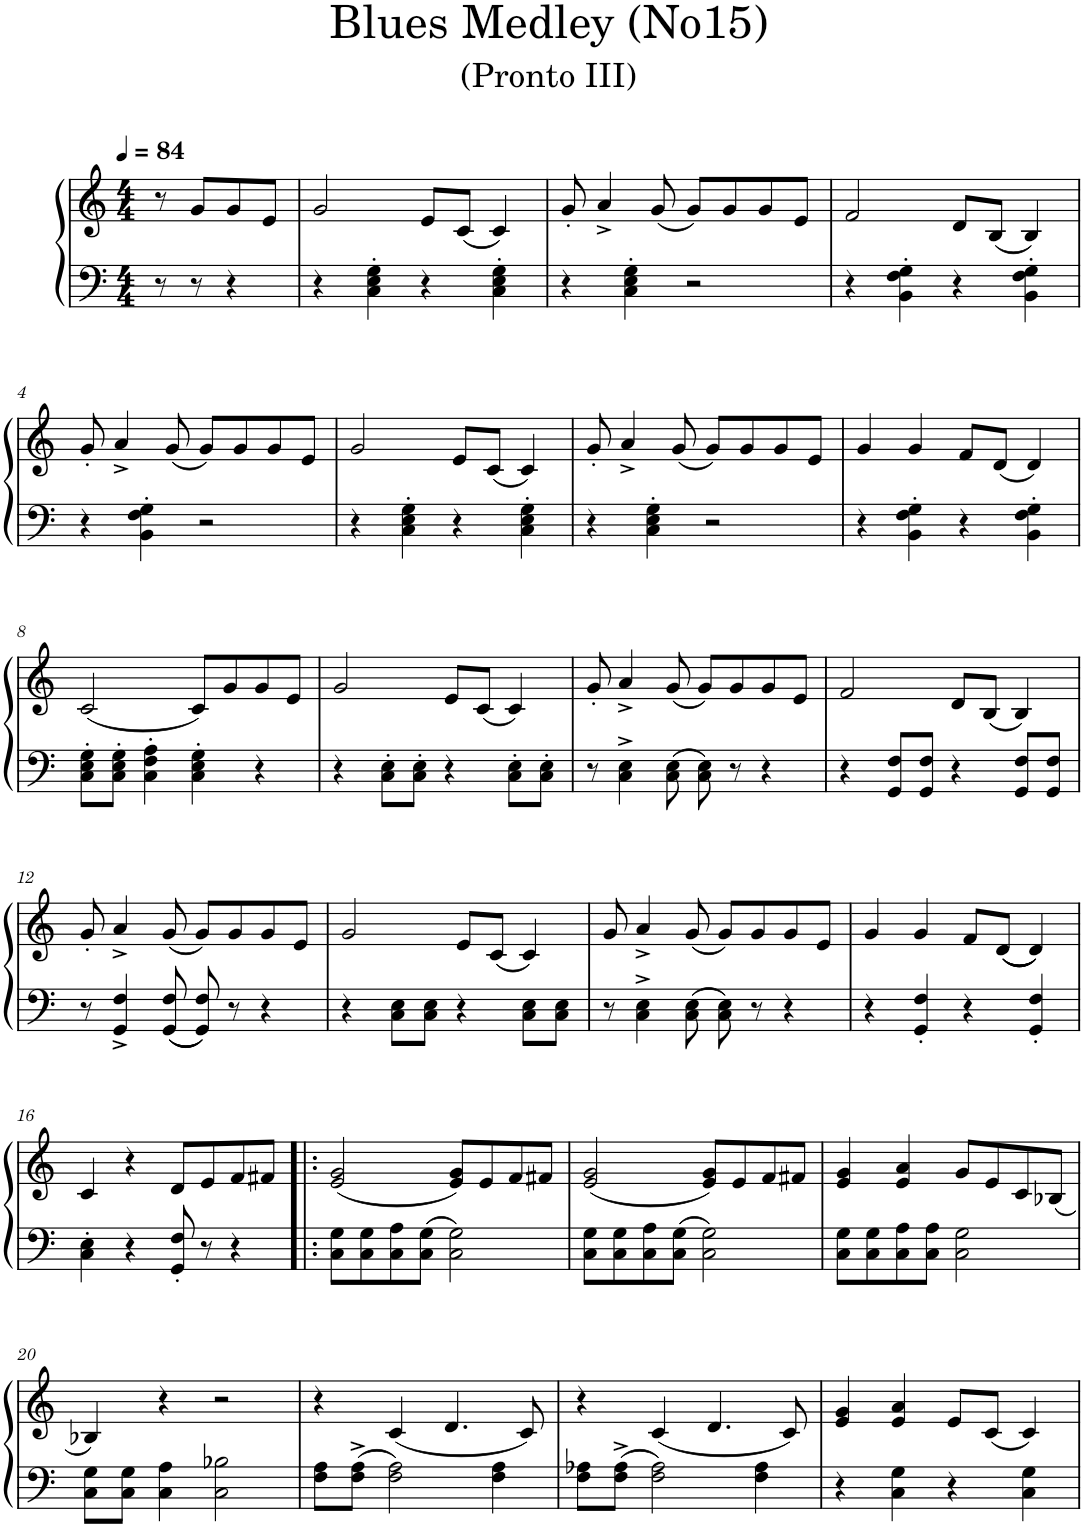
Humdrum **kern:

**kern	**kern
*part1	*part1
*staff2	*staff1
*I"Piano	*
*I'Pno.	*
*clefF4	*clefG2
*k[]	*k[]
*M4/4	*M4/4
*MM84	*MM84
=	=
8r	8r
8r	8g/L
4r	8g/
.	8e/J
=1	=1
4r	2g/
4C\' 4E\' 4G\'	.
4r	8e/L
.	(8c/J
4C\' 4E\' 4G\'	4c/)
=2	=2
4r	8g'/
.	4a^/
4C\' 4E\' 4G\'	.
.	(8g/
2r	8g/L)
.	8g/
.	8g/
.	8e/J
=3	=3
4r	2f/
4BB\' 4F\' 4G\'	.
4r	8d/L
.	(8B/J
4BB\' 4F\' 4G\'	4B/)
!!LO:LB:g=z
=4	=4
4r	8g'/
.	4a^/
4BB\' 4F\' 4G\'	.
.	(8g/
2r	8g/L)
.	8g/
.	8g/
.	8e/J
=5	=5
4r	2g/
4C\' 4E\' 4G\'	.
4r	8e/L
.	(8c/J
4C\' 4E\' 4G\'	4c/)
=6	=6
4r	8g'/
.	4a^/
4C\' 4E\' 4G\'	.
.	(8g/
2r	8g/L)
.	8g/
.	8g/
.	8e/J
=7	=7
4r	4g/
4BB\' 4F\' 4G\'	4g/
4r	8f/L
.	(8d/J
4BB\' 4F\' 4G\'	4d/)
!!LO:LB:g=z
=8	=8
8C\' 8E\' 8G\'L	(2c/
8C\' 8E\' 8G\'J	.
4C\' 4F\' 4A\'	.
4C\' 4E\' 4G\'	8c/L)
.	8g/
4r	8g/
.	8e/J
=9	=9
4r	2g/
8C\' 8E\'L	.
8C\' 8E\'J	.
4r	8e/L
.	(8c/J
8C\' 8E\'L	4c/)
8C\' 8E\'J	.
=10	=10
8r	8g'/
4C\^ 4E\^	4a^/
8C\ 8E\	(8g/
8C\ 8E\	8g/L)
8r	8g/
4r	8g/
.	8e/J
=11	=11
4r	2f/
8GG/ 8F/L	.
8GG/ 8F/J	.
4r	8d/L
.	(8B/J
8GG/ 8F/L	4B/)
8GG/ 8F/J	.
!!LO:LB:g=z
=12	=12
8r	8g'/
4GG/^ 4F/^	4a^/
8GG/ 8F/	(8g/
8GG/ 8F/	8g/L)
8r	8g/
4r	8g/
.	8e/J
=13	=13
4r	2g/
8C\ 8E\L	.
8C\ 8E\J	.
4r	8e/L
.	(8c/J
8C\ 8E\L	4c/)
8C\ 8E\J	.
=14	=14
8r	8g/
4C\^ 4E\^	4a^/
8C\ 8E\	(8g/
8C\ 8E\	8g/L)
8r	8g/
4r	8g/
.	8e/J
=15	=15
4r	4g/
4GG/' 4F/'	4g/
4r	8f/L
.	(((8d/J
4GG/' 4F/'	4d/)))
!!LO:LB:g=z
=16	=16
4C\' 4E\'	4c/
4r	4r
8GG/' 8F/'	8d/L
8r	8e/
4r	8f/
.	8f#X/J
=17!|:	=17!|:
8C\ 8G\L	(2e/ 2g/
8C\ 8G\	.
8C\ 8A\	.
8C\ 8G\J	.
2C\ 2G\	8e/ 8g/L)
.	8e/
.	8f/
.	8f#X/J
=18	=18
8C\ 8G\L	(2e/ 2g/
8C\ 8G\	.
8C\ 8A\	.
8C\ 8G\J	.
2C\ 2G\	8e/ 8g/L)
.	8e/
.	8f/
.	8f#X/J
=19	=19
8C\ 8G\L	4e/ 4g/
8C\ 8G\	.
8C\ 8A\	4e/ 4a/
8C\ 8A\J	.
2C\ 2G\	8g/L
.	8e/
.	8c/
.	(8B-X/J
!!LO:LB:g=z
=20	=20
8C\ 8G\L	4B-X/)
8C\ 8G\J	.
4C\ 4A\	4r
2C\ 2B-X\	2r
=21	=21
8F\ 8A\L	4r
8F\^ 8A\^J	.
2F\ 2A\	(4c/
.	4.d/
4F\ 4A\	.
.	8c/)
=22	=22
8F\ 8A-X\L	4r
8F\^ 8A-\^J	.
2F\ 2A-\	(4c/
.	4.d/
4F\ 4A-\	.
.	8c/)
=23	=23
4r	4e/ 4g/
4C\ 4G\	4e/ 4a/
4r	8e/L
.	(8c/J
4C\ 4G\	4c/)
=	=
*-	*-
